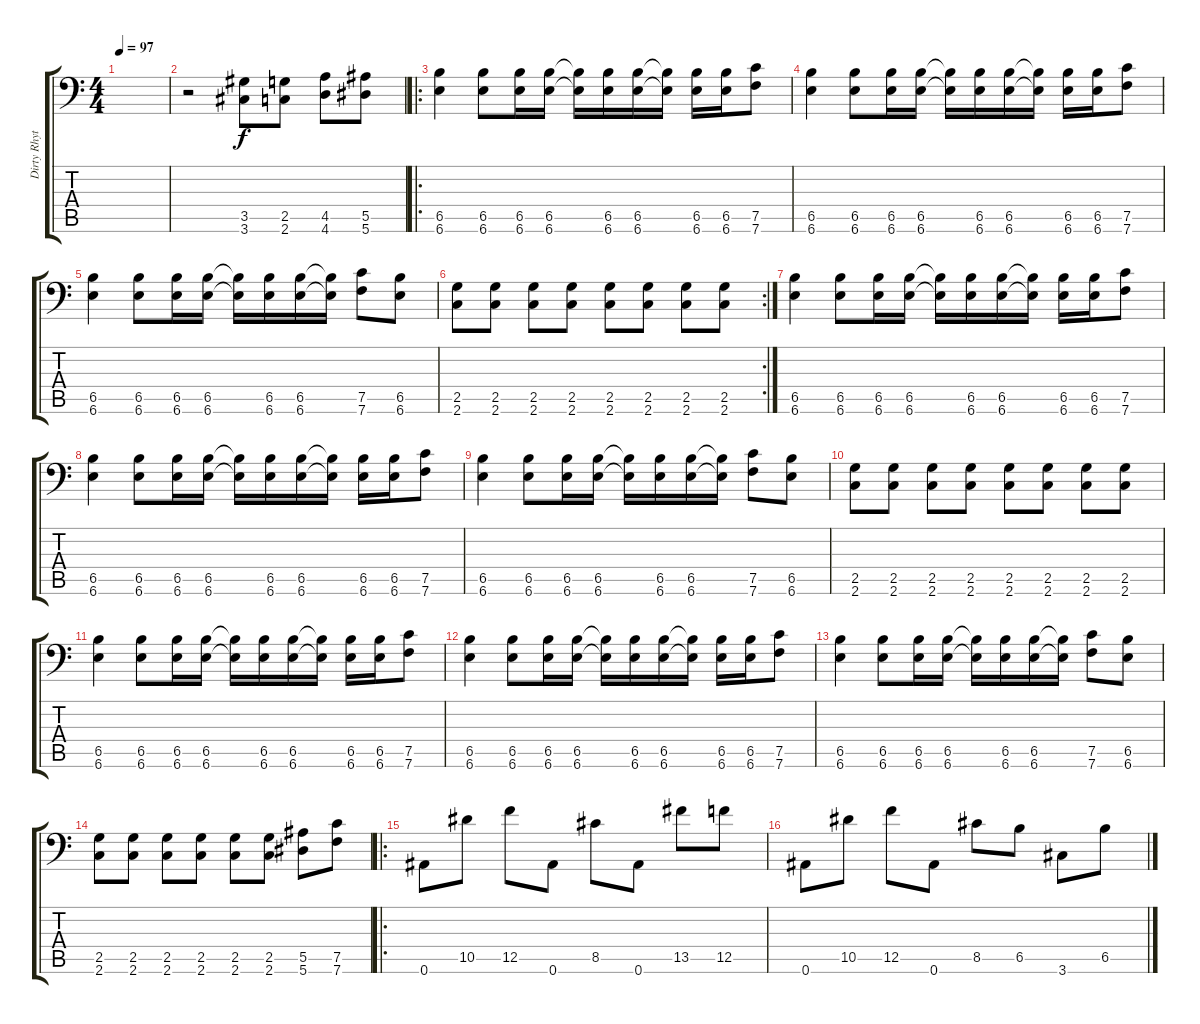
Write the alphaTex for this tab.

\track ("Dirty Rhythm" "Dirty Rhyt") {instrument distortionguitar}
\staff {score tabs}
\tuning (C4 G3 Eb3 Bb2 F2 Bb1) {hide}
\ts (4 4)
\tempo 97
\clef f4
\ks c
|
r.2 (3.5 3.6).8 (2.5 2.6).8 (4.5 4.6).8 (5.5 5.6).8 |
\ro
(6.5 6.6).4 (6.5 6.6).8 (6.5 6.6).16 (6.5 6.6).16 (6.5{t} 6.6{t}).16 (6.5 6.6).16 (6.5 6.6).16 (6.5{t} 6.6{t}).16 (6.5 6.6).16 (6.5 6.6).16 (7.5 7.6).8 |
(6.5 6.6).4 (6.5 6.6).8 (6.5 6.6).16 (6.5 6.6).16 (6.5{t} 6.6{t}).16 (6.5 6.6).16 (6.5 6.6).16 (6.5{t} 6.6{t}).16 (6.5 6.6).16 (6.5 6.6).16 (7.5 7.6).8 |
(6.5 6.6).4 (6.5 6.6).8 (6.5 6.6).16 (6.5 6.6).16 (6.5{t} 6.6{t}).16 (6.5 6.6).16 (6.5 6.6).16 (6.5{t} 6.6{t}).16 (7.5 7.6).8 (6.5 6.6).8 |
\rc 2
(2.5 2.6).8 (2.5 2.6).8 (2.5 2.6).8 (2.5 2.6).8 (2.5 2.6).8 (2.5 2.6).8 (2.5 2.6).8 (2.5 2.6).8 |
(6.5 6.6).4 (6.5 6.6).8 (6.5 6.6).16 (6.5 6.6).16 (6.5{t} 6.6{t}).16 (6.5 6.6).16 (6.5 6.6).16 (6.5{t} 6.6{t}).16 (6.5 6.6).16 (6.5 6.6).16 (7.5 7.6).8 |
(6.5 6.6).4 (6.5 6.6).8 (6.5 6.6).16 (6.5 6.6).16 (6.5{t} 6.6{t}).16 (6.5 6.6).16 (6.5 6.6).16 (6.5{t} 6.6{t}).16 (6.5 6.6).16 (6.5 6.6).16 (7.5 7.6).8 |
(6.5 6.6).4 (6.5 6.6).8 (6.5 6.6).16 (6.5 6.6).16 (6.5{t} 6.6{t}).16 (6.5 6.6).16 (6.5 6.6).16 (6.5{t} 6.6{t}).16 (7.5 7.6).8 (6.5 6.6).8 |
(2.5 2.6).8 (2.5 2.6).8 (2.5 2.6).8 (2.5 2.6).8 (2.5 2.6).8 (2.5 2.6).8 (2.5 2.6).8 (2.5 2.6).8 |
(6.5 6.6).4 (6.5 6.6).8 (6.5 6.6).16 (6.5 6.6).16 (6.5{t} 6.6{t}).16 (6.5 6.6).16 (6.5 6.6).16 (6.5{t} 6.6{t}).16 (6.5 6.6).16 (6.5 6.6).16 (7.5 7.6).8 |
(6.5 6.6).4 (6.5 6.6).8 (6.5 6.6).16 (6.5 6.6).16 (6.5{t} 6.6{t}).16 (6.5 6.6).16 (6.5 6.6).16 (6.5{t} 6.6{t}).16 (6.5 6.6).16 (6.5 6.6).16 (7.5 7.6).8 |
(6.5 6.6).4 (6.5 6.6).8 (6.5 6.6).16 (6.5 6.6).16 (6.5{t} 6.6{t}).16 (6.5 6.6).16 (6.5 6.6).16 (6.5{t} 6.6{t}).16 (7.5 7.6).8 (6.5 6.6).8 |
(2.5 2.6).8 (2.5 2.6).8 (2.5 2.6).8 (2.5 2.6).8 (2.5 2.6).8 (2.5 2.6).8 (5.5 5.6).8 (7.5 7.6).8 |
\ro
0.6.8 10.5.8 12.5.8 0.6.8 8.5.8 0.6.8 13.5.8 12.5.8 |
0.6.8 10.5.8 12.5.8 0.6.8 8.5.8 6.5.8 3.6.8 6.5.8
